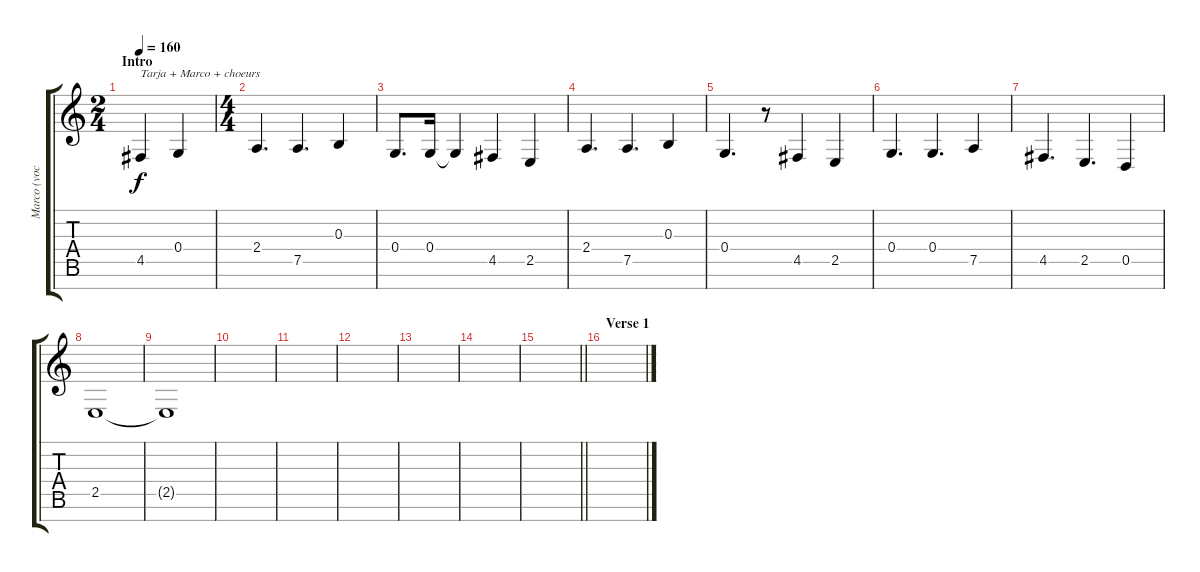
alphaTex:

\track ("Marco (vocals)" "Marco (voc") {instrument lead6voice}
\staff {score tabs}
\tuning (B4 E4 B3 G3 D3 A2 C2) {hide}
\ts (2 4)
\section ("" "Intro")
\tempo 160
\clef g2
\ks c
4.5.4{txt "Tarja + Marco + choeurs" dy f instrument lead6voice} 0.4.4 |
\ts (4 4)
2.4.4{d} 7.5.4{d} 0.3.4 |
0.4.8{d} 0.4.16 0.4{t}.4 4.5.4 2.5.4 |
2.4.4{d} 7.5.4{d} 0.3.4 |
0.4.4{d} r.8 4.5.4 2.5.4 |
0.4.4{d} 0.4.4{d} 7.5.4 |
4.5.4{d} 2.5.4{d} 0.5.4 |
2.5.1 |
2.5{t}.1 |
|
|
|
|
|
\barLineRight lightlight
|
\section ("" "Verse 1")
